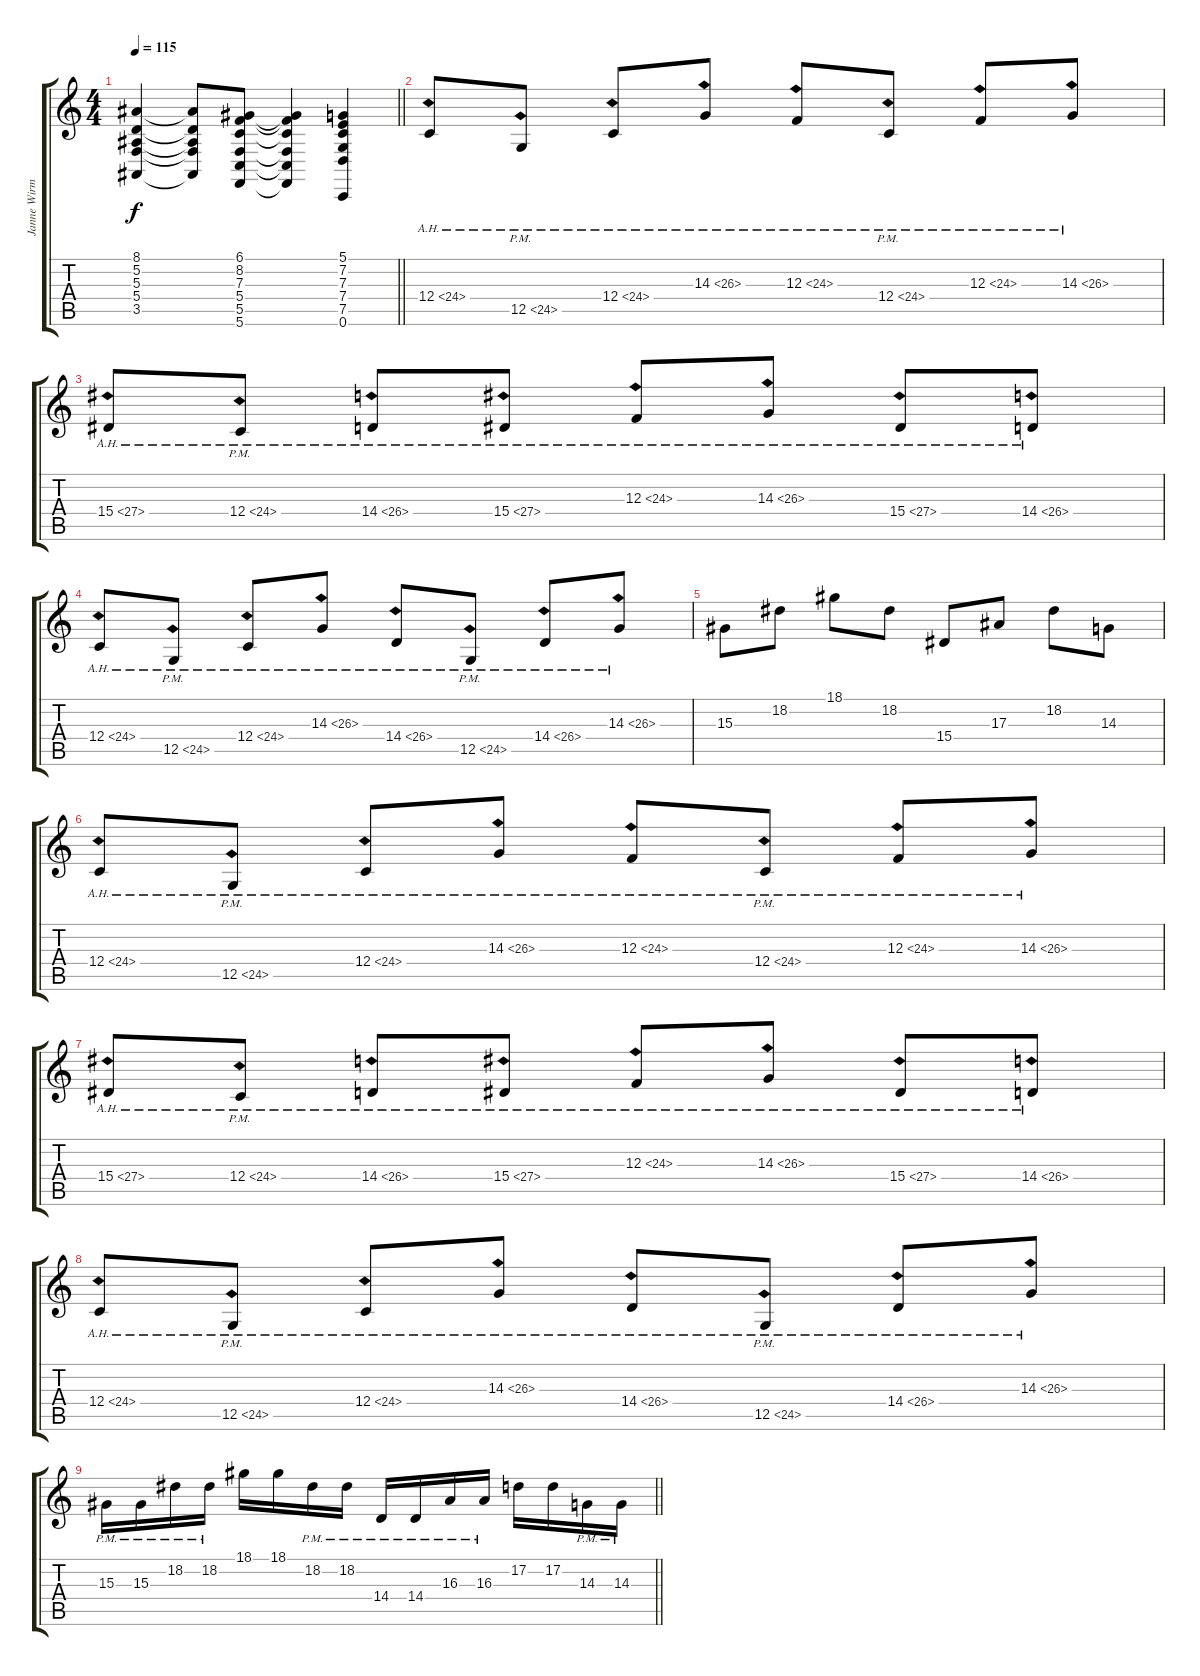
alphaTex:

\track ("Janne Wirman" "Janne Wirm") {instrument lead2sawtooth}
\staff {score tabs}
\tuning (D4 A3 F3 C3 G2 C2) {hide}
\ts (4 4)
\tempo 115
\clef g2
\barLineRight lightlight
\ks c
(8.1 5.2 5.3 5.4 3.5).4{dy f} (8.1{t} 5.2{t} 5.3{t} 5.4{t} 3.5{t}).8 (6.1 8.2 7.3 5.4 5.5 5.6).8 (6.1{t} 8.2{t} 7.3{t} 5.4{t} 5.5{t} 5.6{t}).4 (5.1 7.2 7.3 7.4 7.5 0.6).4 |
12.4{ah 12}.8{volume 13 instrument lead2sawtooth} 12.5{ah 12 pm}.8 12.4{ah 12}.8 14.3{ah 12}.8 12.3{ah 12}.8 12.4{ah 12 pm}.8 12.3{ah 12}.8 14.3{ah 12}.8 |
15.4{ah 12}.8 12.4{ah 12 pm}.8 14.4{ah 12}.8 15.4{ah 12}.8 12.3{ah 12}.8 14.3{ah 12}.8 15.4{ah 12}.8 14.4{ah 12}.8 |
12.4{ah 12}.8 12.5{ah 12 pm}.8 12.4{ah 12}.8 14.3{ah 12}.8 14.4{ah 12}.8 12.5{ah 12 pm}.8 14.4{ah 12}.8 14.3{ah 12}.8 |
15.3.8 18.2.8 18.1.8 18.2.8 15.4.8 17.3.8 18.2.8 14.3.8 |
12.4{ah 12}.8 12.5{ah 12 pm}.8 12.4{ah 12}.8 14.3{ah 12}.8 12.3{ah 12}.8 12.4{ah 12 pm}.8 12.3{ah 12}.8 14.3{ah 12}.8 |
15.4{ah 12}.8 12.4{ah 12 pm}.8 14.4{ah 12}.8 15.4{ah 12}.8 12.3{ah 12}.8 14.3{ah 12}.8 15.4{ah 12}.8 14.4{ah 12}.8 |
12.4{ah 12}.8 12.5{ah 12 pm}.8 12.4{ah 12}.8 14.3{ah 12}.8 14.4{ah 12}.8 12.5{ah 12 pm}.8 14.4{ah 12}.8 14.3{ah 12}.8 |
\barLineRight lightlight
15.3{pm}.16 15.3{pm}.16 18.2{pm}.16 18.2{pm}.16 18.1.16 18.1.16 18.2{pm}.16 18.2{pm}.16 14.4{pm}.16 14.4{pm}.16 16.3{pm}.16 16.3{pm}.16 17.2.16 17.2.16 14.3{pm}.16 14.3{pm}.16
